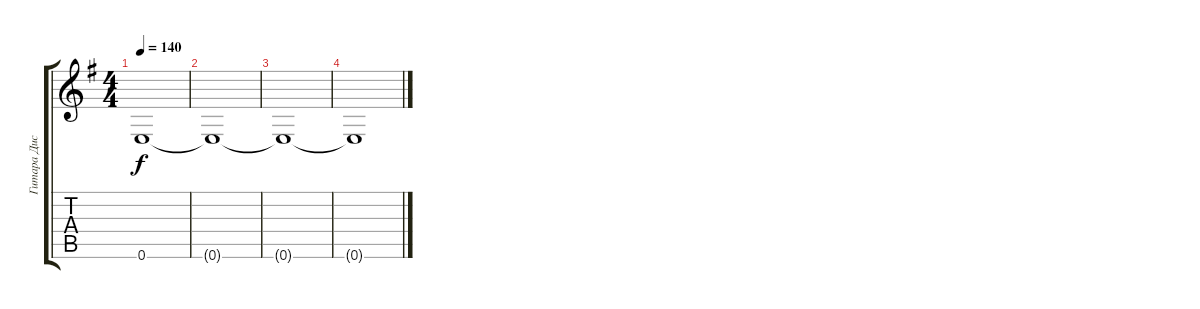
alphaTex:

\track ("Гитара Дист." "Гитара Дис") {instrument distortionguitar}
\staff {score tabs}
\tuning (E4 B3 G3 D3 A2 E2) {hide}
\ts (4 4)
\tempo 140
\clef g2
\ks g
0.6.1{dy f} |
0.6{t}.1 |
0.6{t}.1 |
0.6{t}.1
